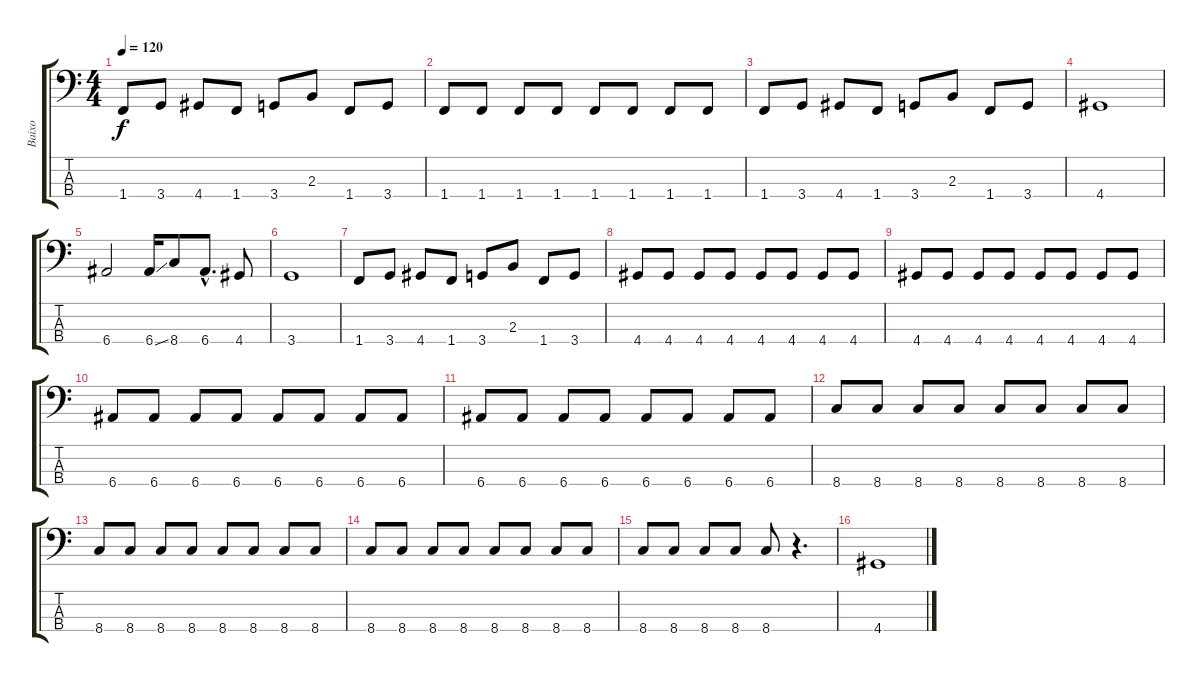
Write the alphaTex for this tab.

\track ("Baixo" "Baixo") {instrument electricbassfinger}
\staff {score tabs}
\tuning (G2 D2 A1 E1) {hide}
\ts (4 4)
\tempo 120
\clef f4
\ks c
1.4.8{dy f} 3.4.8 4.4.8 1.4.8 3.4.8 2.3.8 1.4.8 3.4.8 |
1.4.8 1.4.8 1.4.8 1.4.8 1.4.8 1.4.8 1.4.8 1.4.8 |
1.4.8 3.4.8 4.4.8 1.4.8 3.4.8 2.3.8 1.4.8 3.4.8 |
4.4.1 |
6.4.2 6.4{ss}.16 8.4.8 6.4{hac}.8{d} 4.4.8 |
3.4.1 |
1.4.8 3.4.8 4.4.8 1.4.8 3.4.8 2.3.8 1.4.8 3.4.8 |
4.4.8 4.4.8 4.4.8 4.4.8 4.4.8 4.4.8 4.4.8 4.4.8 |
4.4.8 4.4.8 4.4.8 4.4.8 4.4.8 4.4.8 4.4.8 4.4.8 |
6.4.8 6.4.8 6.4.8 6.4.8 6.4.8 6.4.8 6.4.8 6.4.8 |
6.4.8 6.4.8 6.4.8 6.4.8 6.4.8 6.4.8 6.4.8 6.4.8 |
8.4.8 8.4.8 8.4.8 8.4.8 8.4.8 8.4.8 8.4.8 8.4.8 |
8.4.8 8.4.8 8.4.8 8.4.8 8.4.8 8.4.8 8.4.8 8.4.8 |
8.4.8 8.4.8 8.4.8 8.4.8 8.4.8 8.4.8 8.4.8 8.4.8 |
8.4.8 8.4.8 8.4.8 8.4.8 8.4.8 r.4{d} |
4.4.1
